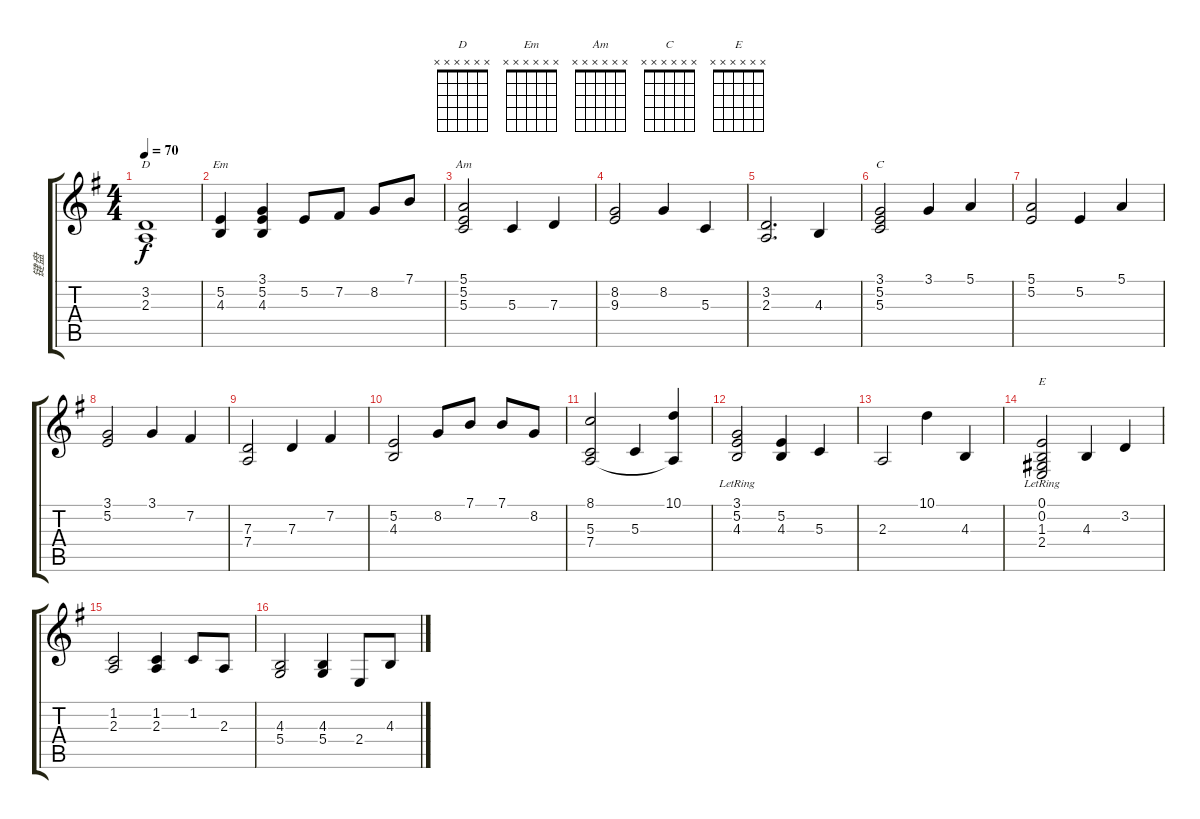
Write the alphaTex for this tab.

\track ("键盘" "键盘") {instrument choiraahs}
\staff {score tabs}
\tuning (E4 B3 G3 D3 A2 E2) {hide}
\chord ("D" x x x x x x)
\chord ("Em" x x x x x x)
\chord ("Am" x x x x x x)
\chord ("C" x x x x x x)
\chord ("E" x x x x x x)
\ts (4 4)
\tempo 70
\clef g2
\ks g
(3.2 2.3).1{ch "D" dy f} |
(5.2 4.3).4{ch "Em"} (3.1 5.2 4.3).4 5.2.8 7.2.8 8.2.8 7.1.8 |
(5.1 5.2 5.3).2{ch "Am"} 5.3.4 7.3.4 |
(8.2 9.3).2 8.2.4 5.3.4 |
(3.2 2.3).2{d} 4.3.4 |
(3.1 5.2 5.3).2{ch "C"} 3.1.4 5.1.4 |
(5.1 5.2).2 5.2.4 5.1.4 |
(3.1 5.2).2 3.1.4 7.2.4 |
(7.3 7.4).2 7.3.4 7.2.4 |
(5.2 4.3).2 8.2.8 7.1.8 7.1.8 8.2.8 |
(8.1 5.3 7.4).2 5.3.4 (10.1 7.4{t}).4 |
(3.1{lr} 5.2{lr} 4.3{lr}).2 (5.2 4.3).4 5.3.4 |
2.3.2 10.1.4 4.3.4 |
(0.1{lr} 0.2{lr} 1.3{lr} 2.4{lr}).2{ch "E"} 4.3.4 3.2.4 |
(1.2 2.3).2 (1.2 2.3).4 1.2.8 2.3.8 |
(4.3 5.4).2 (4.3 5.4).4 2.4.8 4.3.8
